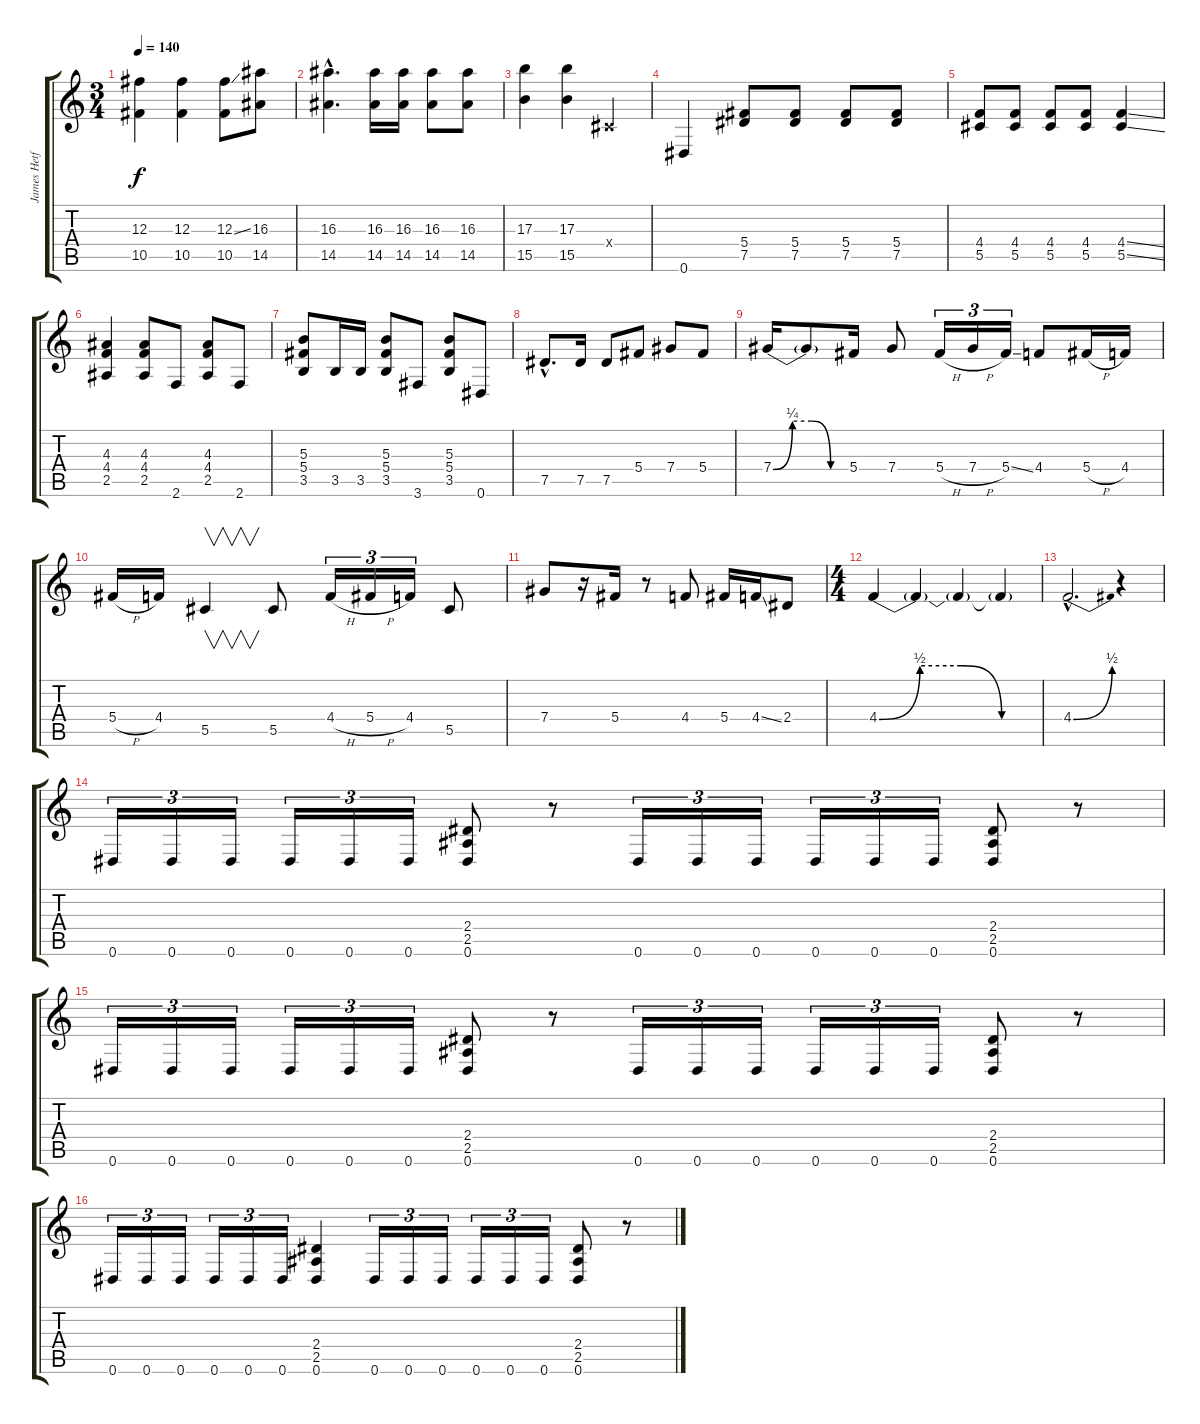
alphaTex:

\track ("James Hetfield" "James Hetf") {instrument electricguitarclean}
\staff {score tabs}
\tuning (Eb4 Bb3 Gb3 Db3 Ab2 Eb2) {hide}
\ts (3 4)
\tempo 140
\clef g2
\ks c
(12.3 10.5).4{dy f} (12.3 10.5).4 (12.3{ss} 10.5).8 (16.3 14.5).8 |
(16.3{hac} 14.5{hac}).4{d} (16.3 14.5).16 (16.3 14.5).16 (16.3 14.5).8 (16.3 14.5).8 |
(17.3 15.5).4 (17.3 15.5).4 0.4{x}.4 |
0.6.4 (5.4 7.5).8 (5.4 7.5).8 (5.4 7.5).8 (5.4 7.5).8 |
(4.4 5.5).8 (4.4 5.5).8 (4.4 5.5).8 (4.4 5.5).8 (4.4{ss} 5.5{ss}).4 |
(4.3 4.4 2.5).4 (4.3 4.4 2.5).8 2.6.8 (4.3 4.4 2.5).8 2.6.8 |
(5.3 5.4 3.5).8 3.5.16 3.5.16 (5.3 5.4 3.5).8 3.6.8 (5.3 5.4 3.5).8 0.6.8 |
7.5{hac}.8{d} 7.5.16 7.5.8 5.4.8 7.4.8 5.4.8 |
7.4{be (custom 0 0 15 1 30 1 45 0 60 0)}.16 7.4{t}.8 5.4.16 7.4.8 5.4{h}.16{tu (3 2)} 7.4{h}.16{tu (3 2)} 5.4{ss}.16{tu (3 2)} 4.4.8 5.4{h}.16 4.4.16 |
5.4{h}.16 4.4.16 5.5.4{v} 5.5.8 4.4{h}.16{tu (3 2)} 5.4{h}.16{tu (3 2)} 4.4.16{tu (3 2)} 5.5.8 |
7.4.8 r.16 5.4.16 r.8 4.4.8 5.4.16 4.4{ss}.16 2.4.8 |
\ts (4 4)
4.4{be (custom 0 0 15 2 30 2 45 0 60 0)}.4 4.4{t}.4 4.4{t}.4 4.4{t}.4 |
4.4{be (bend 0 0 60 2) hac}.2{d} r.4 |
0.6.16{tu (3 2)} 0.6.16{tu (3 2)} 0.6.16{tu (3 2)} 0.6.16{tu (3 2)} 0.6.16{tu (3 2)} 0.6.16{tu (3 2)} (2.4 2.5 0.6).8 r.8 0.6.16{tu (3 2)} 0.6.16{tu (3 2)} 0.6.16{tu (3 2)} 0.6.16{tu (3 2)} 0.6.16{tu (3 2)} 0.6.16{tu (3 2)} (2.4 2.5 0.6).8 r.8 |
0.6.16{tu (3 2)} 0.6.16{tu (3 2)} 0.6.16{tu (3 2)} 0.6.16{tu (3 2)} 0.6.16{tu (3 2)} 0.6.16{tu (3 2)} (2.4 2.5 0.6).8 r.8 0.6.16{tu (3 2)} 0.6.16{tu (3 2)} 0.6.16{tu (3 2)} 0.6.16{tu (3 2)} 0.6.16{tu (3 2)} 0.6.16{tu (3 2)} (2.4 2.5 0.6).8 r.8 |
0.6.16{tu (3 2)} 0.6.16{tu (3 2)} 0.6.16{tu (3 2)} 0.6.16{tu (3 2)} 0.6.16{tu (3 2)} 0.6.16{tu (3 2)} (2.4 2.5 0.6).4 0.6.16{tu (3 2)} 0.6.16{tu (3 2)} 0.6.16{tu (3 2)} 0.6.16{tu (3 2)} 0.6.16{tu (3 2)} 0.6.16{tu (3 2)} (2.4 2.5 0.6).8 r.8
